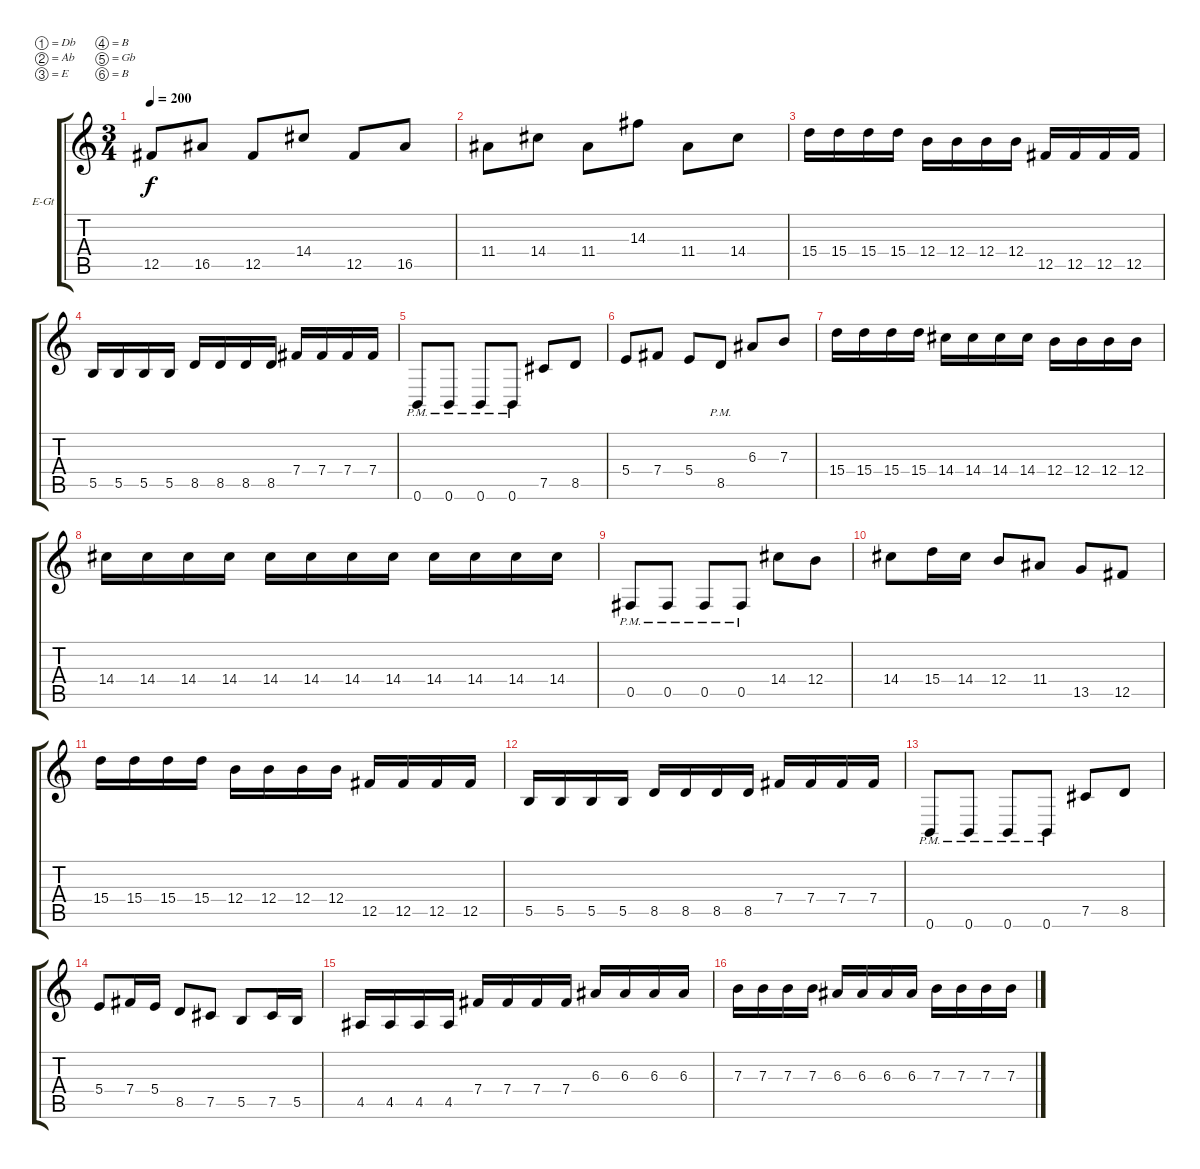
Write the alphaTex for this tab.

\bracketExtendMode groupsimilarinstruments
\firstSystemTrackNameOrientation horizontal
\otherSystemsTrackNameOrientation horizontal
\track ("Track 1" "E-Gt") {multiBarRest instrument overdrivenguitar}
\staff {score tabs}
\tuning (Db4 Ab3 E3 B2 Gb2 B1)
\ts (3 4)
\tempo 200
\clef g2
\ks c
12.5.8{dy f} 16.5.8 12.5.8 14.4.8 12.5.8 16.5.8 |
11.4.8 14.4.8 11.4.8 14.3.8 11.4.8 14.4.8 |
15.4.16 15.4.16 15.4.16 15.4.16 12.4.16 12.4.16 12.4.16 12.4.16 12.5.16 12.5.16 12.5.16 12.5.16 |
5.5.16 5.5.16 5.5.16 5.5.16 8.5.16 8.5.16 8.5.16 8.5.16 7.4.16 7.4.16 7.4.16 7.4.16 |
0.6{pm}.8 0.6{pm}.8 0.6{pm}.8 0.6{pm}.8 7.5.8 8.5.8 |
5.4.8 7.4.8 5.4.8 8.5{pm}.8 6.3.8 7.3.8 |
15.4.16 15.4.16 15.4.16 15.4.16 14.4.16 14.4.16 14.4.16 14.4.16 12.4.16 12.4.16 12.4.16 12.4.16 |
14.4.16 14.4.16 14.4.16 14.4.16 14.4.16 14.4.16 14.4.16 14.4.16 14.4.16 14.4.16 14.4.16 14.4.16 |
0.5{pm}.8 0.5{pm}.8 0.5{pm}.8 0.5{pm}.8 14.4.8 12.4.8 |
14.4.8 15.4.16 14.4.16 12.4.8 11.4.8 13.5.8 12.5.8 |
15.4.16 15.4.16 15.4.16 15.4.16 12.4.16 12.4.16 12.4.16 12.4.16 12.5.16 12.5.16 12.5.16 12.5.16 |
5.5.16 5.5.16 5.5.16 5.5.16 8.5.16 8.5.16 8.5.16 8.5.16 7.4.16 7.4.16 7.4.16 7.4.16 |
0.6{pm}.8 0.6{pm}.8 0.6{pm}.8 0.6{pm}.8 7.5.8 8.5.8 |
5.4.8 7.4.16 5.4.16 8.5.8 7.5.8 5.5.8 7.5.16 5.5.16 |
4.5.16 4.5.16 4.5.16 4.5.16 7.4.16 7.4.16 7.4.16 7.4.16 6.3.16 6.3.16 6.3.16 6.3.16 |
7.3.16 7.3.16 7.3.16 7.3.16 6.3.16 6.3.16 6.3.16 6.3.16 7.3.16 7.3.16 7.3.16 7.3.16
